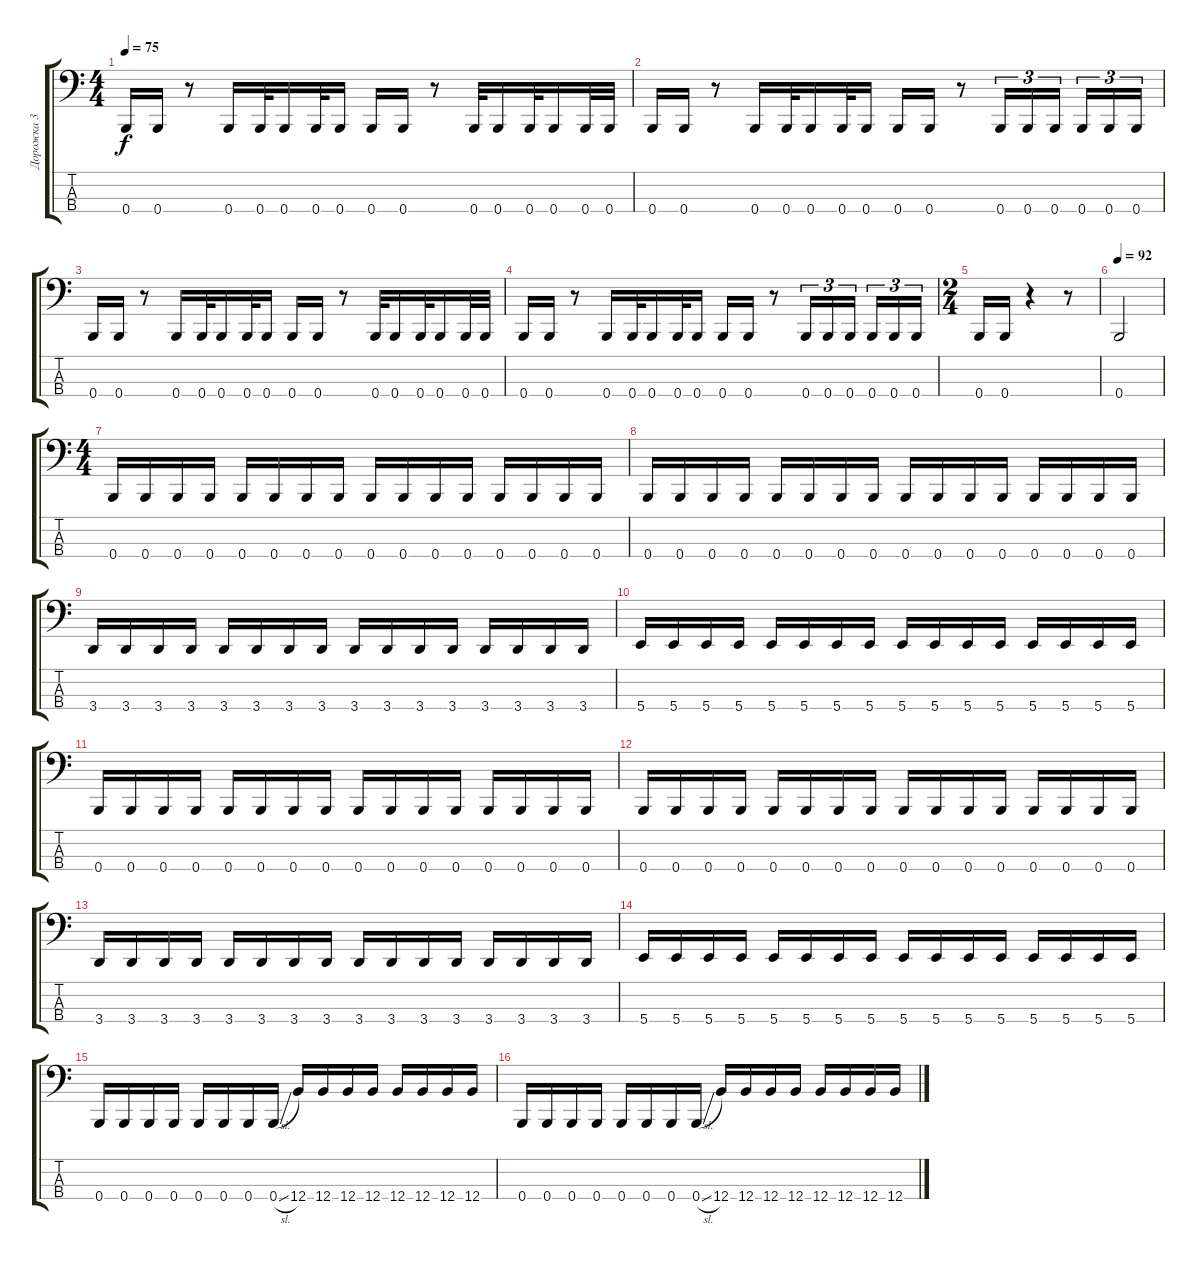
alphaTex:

\track ("Дорожка 3" "Дорожка 3") {instrument electricbasspick}
\staff {score tabs}
\tuning (E2 B1 Gb1 B0) {hide}
\ts (4 4)
\tempo 75
\clef f4
\ks c
0.4.16{dy f} 0.4.16 r.8 0.4.16 0.4.32 0.4.16 0.4.32 0.4.16 0.4.16 0.4.16 r.8 0.4.32 0.4.16 0.4.32 0.4.16 0.4.32 0.4.32 |
0.4.16 0.4.16 r.8 0.4.16 0.4.32 0.4.16 0.4.32 0.4.16 0.4.16 0.4.16 r.8 0.4.16{tu (3 2)} 0.4.16{tu (3 2)} 0.4.16{tu (3 2)} 0.4.16{tu (3 2)} 0.4.16{tu (3 2)} 0.4.16{tu (3 2)} |
0.4.16 0.4.16 r.8 0.4.16 0.4.32 0.4.16 0.4.32 0.4.16 0.4.16 0.4.16 r.8 0.4.32 0.4.16 0.4.32 0.4.16 0.4.32 0.4.32 |
0.4.16 0.4.16 r.8 0.4.16 0.4.32 0.4.16 0.4.32 0.4.16 0.4.16 0.4.16 r.8 0.4.16{tu (3 2)} 0.4.16{tu (3 2)} 0.4.16{tu (3 2)} 0.4.16{tu (3 2)} 0.4.16{tu (3 2)} 0.4.16{tu (3 2)} |
\ts (2 4)
0.4.16 0.4.16 r.4 r.8 |
\tempo 92
0.4.2 |
\ts (4 4)
0.4.16 0.4.16 0.4.16 0.4.16 0.4.16 0.4.16 0.4.16 0.4.16 0.4.16 0.4.16 0.4.16 0.4.16 0.4.16 0.4.16 0.4.16 0.4.16 |
0.4.16 0.4.16 0.4.16 0.4.16 0.4.16 0.4.16 0.4.16 0.4.16 0.4.16 0.4.16 0.4.16 0.4.16 0.4.16 0.4.16 0.4.16 0.4.16 |
3.4.16 3.4.16 3.4.16 3.4.16 3.4.16 3.4.16 3.4.16 3.4.16 3.4.16 3.4.16 3.4.16 3.4.16 3.4.16 3.4.16 3.4.16 3.4.16 |
5.4.16 5.4.16 5.4.16 5.4.16 5.4.16 5.4.16 5.4.16 5.4.16 5.4.16 5.4.16 5.4.16 5.4.16 5.4.16 5.4.16 5.4.16 5.4.16 |
0.4.16 0.4.16 0.4.16 0.4.16 0.4.16 0.4.16 0.4.16 0.4.16 0.4.16 0.4.16 0.4.16 0.4.16 0.4.16 0.4.16 0.4.16 0.4.16 |
0.4.16 0.4.16 0.4.16 0.4.16 0.4.16 0.4.16 0.4.16 0.4.16 0.4.16 0.4.16 0.4.16 0.4.16 0.4.16 0.4.16 0.4.16 0.4.16 |
3.4.16 3.4.16 3.4.16 3.4.16 3.4.16 3.4.16 3.4.16 3.4.16 3.4.16 3.4.16 3.4.16 3.4.16 3.4.16 3.4.16 3.4.16 3.4.16 |
5.4.16 5.4.16 5.4.16 5.4.16 5.4.16 5.4.16 5.4.16 5.4.16 5.4.16 5.4.16 5.4.16 5.4.16 5.4.16 5.4.16 5.4.16 5.4.16 |
0.4.16 0.4.16 0.4.16 0.4.16 0.4.16 0.4.16 0.4.16 0.4{sl}.16 12.4.16 12.4.16 12.4.16 12.4.16 12.4.16 12.4.16 12.4.16 12.4.16 |
0.4.16 0.4.16 0.4.16 0.4.16 0.4.16 0.4.16 0.4.16 0.4{sl}.16 12.4.16 12.4.16 12.4.16 12.4.16 12.4.16 12.4.16 12.4.16 12.4.16
